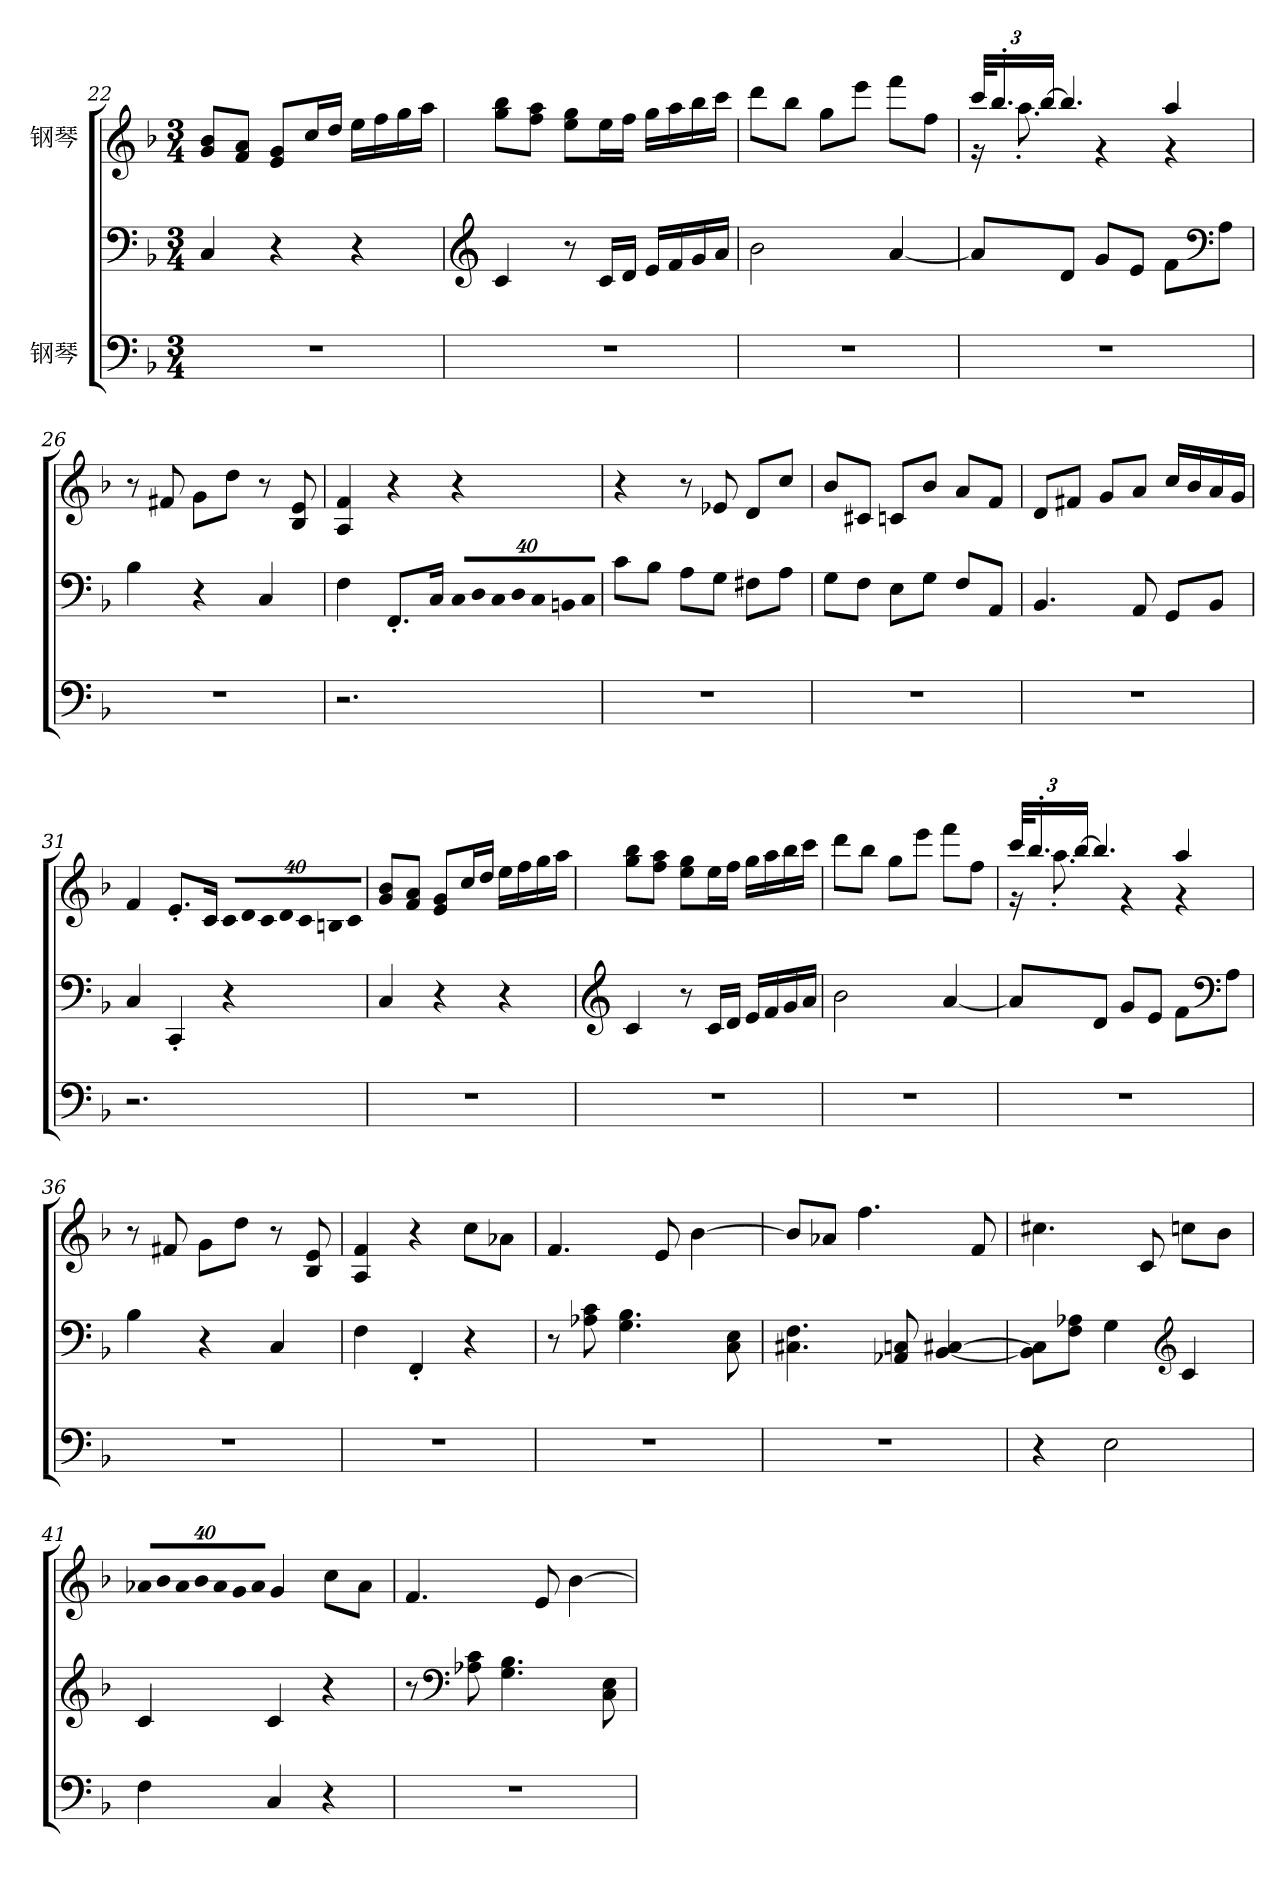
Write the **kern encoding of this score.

**kern	**kern	**kern
*part2	*part2	*part1
*staff3	*staff2	*staff1
*I"钢琴	*	*I"钢琴
*clefF4	*clefF4	*clefG2
*k[b-]	*k[b-]	*k[b-]
*M3/4	*M3/4	*M3/4
=22	=22	=22
2.r	4C/	8g/ 8b-/L
.	.	8f/ 8a/J
.	4r	8e/ 8g/L
.	.	16cc/L
.	.	16dd/JJ
.	4r	16ee\LL
.	.	16ff\
.	.	16gg\
.	.	16aa\JJ
=23	=23	=23
*	*clefG2	*
2.r	4c/	8gg\ 8bb-\L
.	.	8ff\ 8aa\J
.	8r	8ee\ 8gg\L
.	16c/LL	16ee\L
.	16d/JJ	16ff\JJ
.	16e/LL	16gg\LL
.	16f/	16aa\
.	16g/	16bb-\
.	16a/JJ	16ccc\JJ
=24	=24	=24
2.r	2b-\	8ddd\L
.	.	8bb-\J
.	.	8gg\L
.	.	8eee\J
.	[4a/	8fff\L
.	.	8ff\J
!!LO:LB:g=z
=25	=25	=25
*	*	*Xbrackettup
*	*	*^
2.r	8a/L]	48ccc/KLL	16r
.	.	24.bb-'/	.
.	.	.	8.aa'\
.	.	[24bb-/JJ	.
.	8d/J	4.bb-/]	.
.	8g/L	.	4r
.	8e/J	.	.
.	8f\L	4aa/	4r
*	*clefF4	*	*
.	8A\J	.	.
*	*	*v	*v
=26	=26	=26
2.r	4B-\	8r
.	.	8f#X/
.	4r	8g\L
.	.	8dd\J
.	4C/	8r
.	.	8B-/ 8e/
=27	=27	=27
2.r	4F\	4A/ 4f/
.	8.FF'/L	4r
.	16C/Jk	.
*	*Xbrackettup	*
!	!LO:N:vis=32	!
.	640%23C/LLL	4r
!	!LO:N:vis=32	!
.	640%23D/	.
!	!LO:N:vis=32	!
.	640%23C/	.
!	!LO:N:vis=32	!
.	640%23D/	.
!	!LO:N:vis=32	!
.	640%23C/	.
!	!LO:N:vis=32	!
.	640%23BBn/	.
!	!LO:N:vis=32	!
.	640%23C/JJJ	.
640ryy	.	640ryy
=28	=28	=28
2.r	8c\L	4r
.	8B-\J	.
.	8A\L	8r
.	8G\J	8e-X/
.	8F#X\L	8d/L
.	8A\J	8cc/J
!!LO:PB:g=z
=29	=29	=29
2.r	8G\L	8b-/L
.	8F\J	8c#X/J
.	8E\L	8cn/L
.	8G\J	8b-/J
.	8F/L	8a/L
.	8AA/J	8f/J
=30	=30	=30
2.r	4.BB-/	8d/L
.	.	8f#X/J
.	.	8g/L
.	8AA/	8a/J
.	8GG/L	16cc/LL
.	.	16b-/
.	8BB-/J	16a/
.	.	16g/JJ
=31	=31	=31
2.r	4C/	4f/
.	4CC'/	8.e'/L
.	.	16c/Jk
!	!	!LO:N:vis=32
.	4r	640%23c/LLL
!	!	!LO:N:vis=32
.	.	640%23d/
!	!	!LO:N:vis=32
.	.	640%23c/
!	!	!LO:N:vis=32
.	.	640%23d/
!	!	!LO:N:vis=32
.	.	640%23c/
!	!	!LO:N:vis=32
.	.	640%23Bn/
!	!	!LO:N:vis=32
.	.	640%23c/JJJ
640ryy	640ryy	.
=32	=32	=32
2.r	4C/	8g/ 8b-/L
.	.	8f/ 8a/J
.	4r	8e/ 8g/L
.	.	16cc/L
.	.	16dd/JJ
.	4r	16ee\LL
.	.	16ff\
.	.	16gg\
.	.	16aa\JJ
!!LO:LB:g=z
=33	=33	=33
*	*clefG2	*
2.r	4c/	8gg\ 8bb-\L
.	.	8ff\ 8aa\J
.	8r	8ee\ 8gg\L
.	16c/LL	16ee\L
.	16d/JJ	16ff\JJ
.	16e/LL	16gg\LL
.	16f/	16aa\
.	16g/	16bb-\
.	16a/JJ	16ccc\JJ
=34	=34	=34
2.r	2b-\	8ddd\L
.	.	8bb-\J
.	.	8gg\L
.	.	8eee\J
.	[4a/	8fff\L
.	.	8ff\J
=35	=35	=35
*	*	*^
2.r	8a/L]	48ccc/KLL	16r
.	.	24.bb-'/	.
.	.	.	8.aa'\
.	.	[24bb-/JJ	.
.	8d/J	4.bb-/]	.
.	8g/L	.	4r
.	8e/J	.	.
.	8f\L	4aa/	4r
*	*clefF4	*	*
.	8A\J	.	.
*	*	*v	*v
=36	=36	=36
2.r	4B-\	8r
.	.	8f#X/
.	4r	8g\L
.	.	8dd\J
.	4C/	8r
.	.	8B-/ 8e/
!!LO:LB:g=z
=37	=37	=37
2.r	4F\	4A/ 4f/
.	4FF'/	4r
.	4r	8cc\L
.	.	8a-X\J
=38	=38	=38
2.r	8r	4.f/
.	8A-X\ 8c\	.
.	4.G\ 4.B-\	.
.	.	8e/
.	.	[4b-\
.	8C\ 8E\	.
=39	=39	=39
2.r	4.C#X\ 4.F\	8b-/L]
.	.	8a-X/J
.	.	4.ff\
.	8AA-X/ 8Cn/	.
.	[4BB-/ [4C#X/	.
.	.	8f/
=40	=40	=40
4r	8BB-\] 8C#\]L	4.cc#X\
.	8F\ 8A-X\J	.
2E\	4G\	.
.	.	8c/
*	*clefG2	*
.	4c/	8ccn\L
.	.	8b-\J
=41	=41	=41
!	!	!LO:N:vis=32
4F\	4c/	640%23a-X/LLL
!	!	!LO:N:vis=32
.	.	640%23b-/
!	!	!LO:N:vis=32
.	.	640%23a-/
!	!	!LO:N:vis=32
.	.	640%23b-/
!	!	!LO:N:vis=32
.	.	640%23a-/
!	!	!LO:N:vis=32
.	.	640%23g/
!	!	!LO:N:vis=32
.	.	640%23a-/JJJ
4C/	4c/	.
.	.	4g/
4r	4r	.
.	.	8cc\L
.	.	8a-\J
640ryy	640ryy	.
!!LO:LB:g=z
=42	=42	=42
2.r	8r	4.f/
*	*clefF4	*
.	8A-X\ 8c\	.
.	4.G\ 4.B-\	.
.	.	8e/
.	.	[4b-\
.	8C\ 8E\	.
=	=	=
*-	*-	*-
